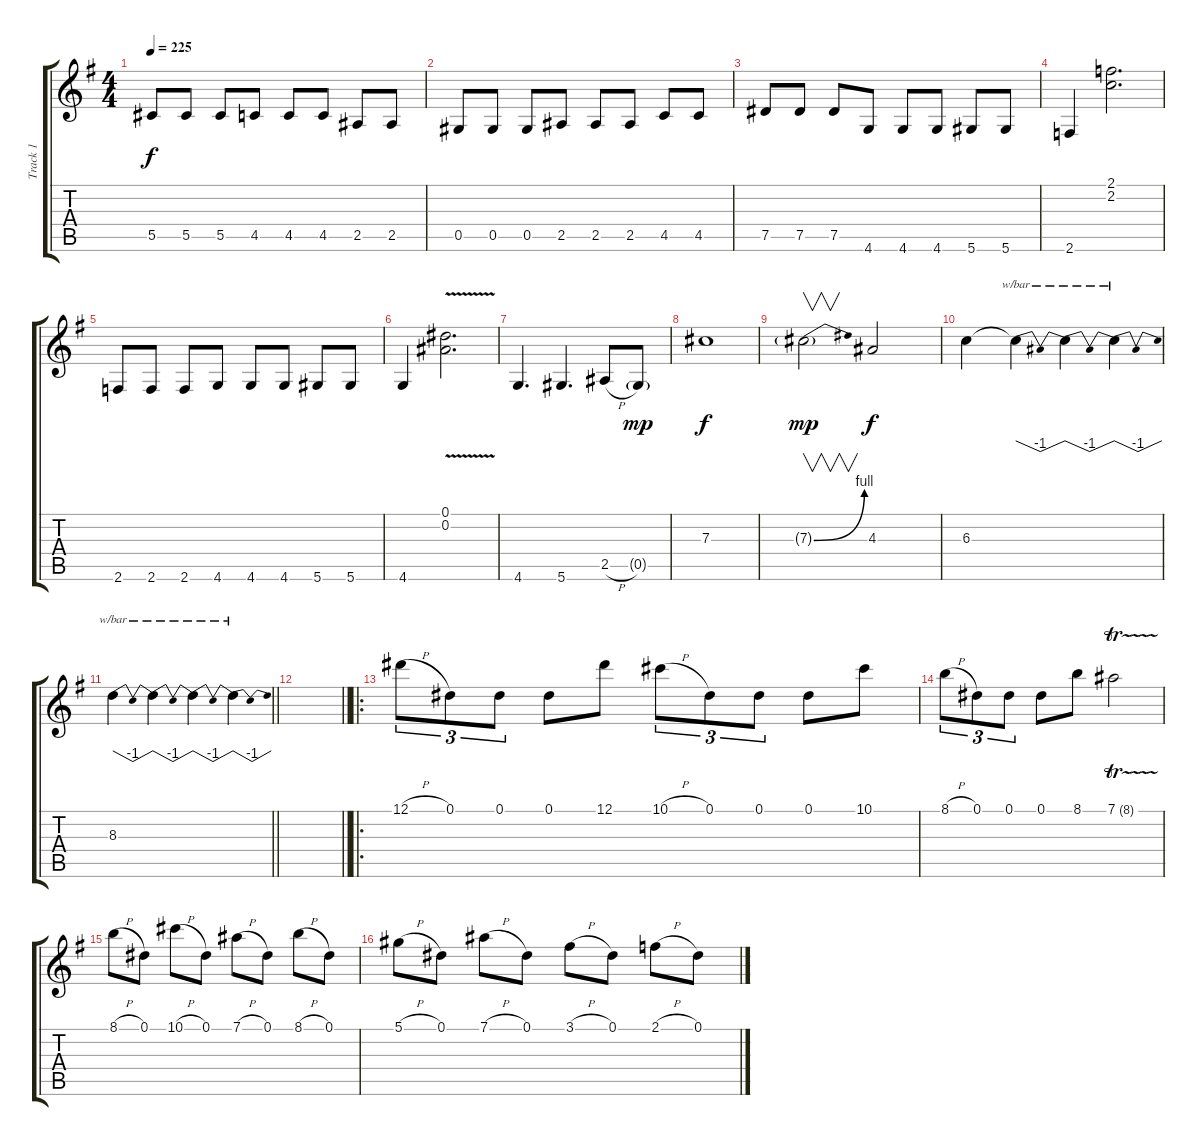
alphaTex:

\track ("Track 1" "Track 1") {instrument overdrivenguitar}
\staff {score tabs}
\tuning (Eb4 Bb3 Gb3 Db3 Ab2 Eb2) {hide}
\ts (4 4)
\tempo 225
\clef g2
\ks eminor
5.5.8{dy f} 5.5.8 5.5.8 4.5.8 4.5.8 4.5.8 2.5.8 2.5.8 |
0.5.8 0.5.8 0.5.8 2.5.8 2.5.8 2.5.8 4.5.8 4.5.8 |
7.5.8 7.5.8 7.5.8 4.6.8 4.6.8 4.6.8 5.6.8 5.6.8 |
2.6.4 (2.1 2.2).2{d} |
2.6.8 2.6.8 2.6.8 4.6.8 4.6.8 4.6.8 5.6.8 5.6.8 |
4.6.4 (0.1{v} 0.2).2{d} |
4.6.4{d} 5.6.4{d} 2.5{h}.8 0.5{g}.8{dy mp} |
7.3.1{dy f} |
7.3{be (bend 0 0 60 4) g}.2{v dy mp} 4.3.2{dy f} |
6.3.4 6.3{t}.4{tbe (dip default 0 0 30 -4 60 0)} 6.3{t}.4{tbe (dip default 0 0 30 -4 60 0)} 6.3{t}.4{tbe (dip default 0 0 30 -4 60 0)} |
\barLineRight lightlight
8.3.4{tbe (dip default 0 0 30 -4 60 0)} 8.3{t}.4{tbe (dip default 0 0 30 -4 60 0)} 8.3{t}.4{tbe (dip default 0 0 30 -4 60 0)} 8.3{t}.4{tbe (dip default 0 0 30 -4 60 0)} |
\barLineRight lightlight
|
\ro
12.1{h}.8{tu (3 2)} 0.1.8{tu (3 2)} 0.1.8{tu (3 2)} 0.1.8 12.1.8 10.1{h}.8{tu (3 2)} 0.1.8{tu (3 2)} 0.1.8{tu (3 2)} 0.1.8 10.1.8 |
8.1{h}.8{tu (3 2)} 0.1.8{tu (3 2)} 0.1.8{tu (3 2)} 0.1.8 8.1.8 7.1{tr (8 16)}.2 |
8.1{h}.8 0.1.8 10.1{h}.8 0.1.8 7.1{h}.8 0.1.8 8.1{h}.8 0.1.8 |
5.1{h}.8 0.1.8 7.1{h}.8 0.1.8 3.1{h}.8 0.1.8 2.1{h}.8 0.1.8
